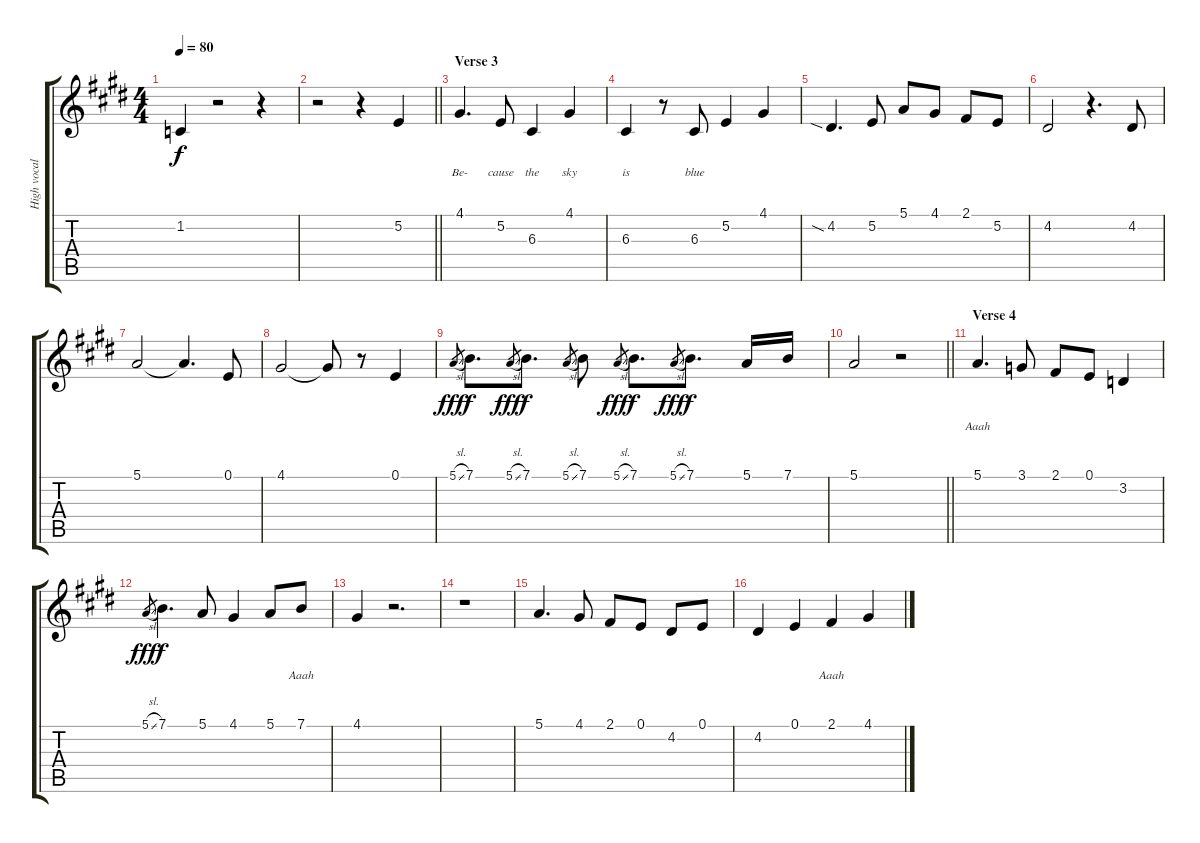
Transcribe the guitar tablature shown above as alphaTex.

\track ("High vocal - Paul" "High vocal") {instrument flute}
\staff {score tabs}
\tuning (E4 B3 G3 D3 A2 E2) {hide}
\ts (4 4)
\tempo 80
\clef g2
\ks c#minor
1.2.4{lyrics (0 "") lyrics (1 "") lyrics (2 "") lyrics (3 "") lyrics (4 "") dy f} r.2 r.4 |
\barLineRight lightlight
r.2 r.4 5.2.4{lyrics (0 "") lyrics (1 "") lyrics (2 "") lyrics (3 "") lyrics (4 "")} |
\section ("" "Verse 3")
4.1.4{d lyrics (0 "Be-") lyrics (1 "") lyrics (2 "") lyrics (3 "") lyrics (4 "")} 5.2.8{lyrics (0 "cause") lyrics (1 "") lyrics (2 "") lyrics (3 "") lyrics (4 "")} 6.3.4{lyrics (0 "the") lyrics (1 "") lyrics (2 "") lyrics (3 "") lyrics (4 "")} 4.1.4{lyrics (0 "sky") lyrics (1 "") lyrics (2 "") lyrics (3 "") lyrics (4 "")} |
6.3.4{lyrics (0 "is") lyrics (1 "") lyrics (2 "") lyrics (3 "") lyrics (4 "")} r.8 6.3.8{lyrics (0 "blue") lyrics (1 "") lyrics (2 "") lyrics (3 "") lyrics (4 "")} 5.2.4{lyrics (0 "") lyrics (1 "") lyrics (2 "") lyrics (3 "") lyrics (4 "")} 4.1.4{lyrics (0 "") lyrics (1 "") lyrics (2 "") lyrics (3 "") lyrics (4 "")} |
4.2{sia}.4{d lyrics (0 "") lyrics (1 "") lyrics (2 "") lyrics (3 "") lyrics (4 "")} 5.2.8{lyrics (0 "") lyrics (1 "") lyrics (2 "") lyrics (3 "") lyrics (4 "")} 5.1.8{lyrics (0 "") lyrics (1 "") lyrics (2 "") lyrics (3 "") lyrics (4 "")} 4.1.8{lyrics (0 "") lyrics (1 "") lyrics (2 "") lyrics (3 "") lyrics (4 "")} 2.1.8 5.2.8 |
4.2.2 r.4{d} 4.2.8 |
5.1.2 5.1{t}.4{d} 0.1.8 |
4.1.2 4.1{t}.8 r.8 0.1.4 |
5.1{sl}.8{gr dy fff} 7.1.8{d dy f} 5.1{sl}.8{gr dy fff} 7.1.8{d dy f} 5.1{sl}.8{gr} 7.1.8 5.1{sl}.8{gr dy fff} 7.1.8{d dy f} 5.1{sl}.8{gr dy fff} 7.1.8{d dy f} 5.1.16 7.1.16 |
\barLineRight lightlight
5.1.2 r.2 |
\section ("" "Verse 4")
5.1.4{d lyrics (0 "") lyrics (1 "Aaah") lyrics (2 "") lyrics (3 "") lyrics (4 "")} 3.1.8{lyrics (0 "") lyrics (1 "") lyrics (2 "") lyrics (3 "") lyrics (4 "")} 2.1.8{lyrics (0 "") lyrics (1 "") lyrics (2 "") lyrics (3 "") lyrics (4 "")} 0.1.8{lyrics (0 "") lyrics (1 "") lyrics (2 "") lyrics (3 "") lyrics (4 "")} 3.2.4{lyrics (0 "") lyrics (1 "") lyrics (2 "") lyrics (3 "") lyrics (4 "")} |
5.1{sl}.8{lyrics (0 "") lyrics (1 "") lyrics (2 "") lyrics (3 "") lyrics (4 "") gr dy fff} 7.1.4{d lyrics (0 "") lyrics (1 "") lyrics (2 "") lyrics (3 "") lyrics (4 "") dy f} 5.1.8{lyrics (0 "") lyrics (1 "") lyrics (2 "") lyrics (3 "") lyrics (4 "")} 4.1.4{lyrics (0 "") lyrics (1 "") lyrics (2 "") lyrics (3 "") lyrics (4 "")} 5.1.8{lyrics (0 "") lyrics (1 "") lyrics (2 "") lyrics (3 "") lyrics (4 "")} 7.1.8{lyrics (0 "") lyrics (1 "Aaah") lyrics (2 "") lyrics (3 "") lyrics (4 "")} |
4.1.4{lyrics (0 "") lyrics (1 "") lyrics (2 "") lyrics (3 "") lyrics (4 "")} r.2{d} |
r.1 |
5.1.4{d lyrics (0 "") lyrics (1 "") lyrics (2 "") lyrics (3 "") lyrics (4 "")} 4.1.8{lyrics (0 "") lyrics (1 "") lyrics (2 "") lyrics (3 "") lyrics (4 "")} 2.1.8{lyrics (0 "") lyrics (1 "") lyrics (2 "") lyrics (3 "") lyrics (4 "")} 0.1.8{lyrics (0 "") lyrics (1 "") lyrics (2 "") lyrics (3 "") lyrics (4 "")} 4.2.8{lyrics (0 "") lyrics (1 "") lyrics (2 "") lyrics (3 "") lyrics (4 "")} 0.1.8{lyrics (0 "") lyrics (1 "") lyrics (2 "") lyrics (3 "") lyrics (4 "")} |
4.2.4{lyrics (0 "") lyrics (1 "") lyrics (2 "") lyrics (3 "") lyrics (4 "")} 0.1.4{lyrics (0 "") lyrics (1 "") lyrics (2 "") lyrics (3 "") lyrics (4 "")} 2.1.4{lyrics (0 "") lyrics (1 "Aaah") lyrics (2 "") lyrics (3 "") lyrics (4 "")} 4.1.4{lyrics (0 "") lyrics (1 "") lyrics (2 "") lyrics (3 "") lyrics (4 "")}
